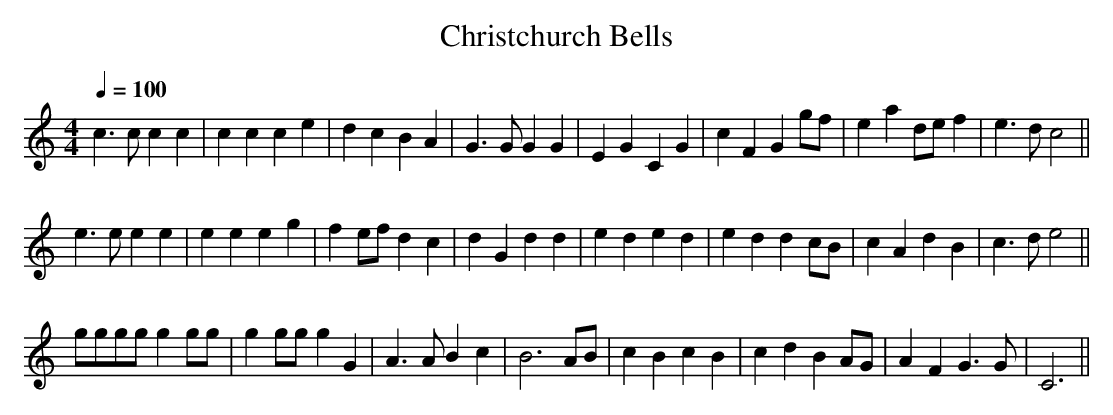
X:1
T:Christchurch Bells
M:4/4
L:1/4
Q:100
K:C
c>ccc|ccce|dcBA|G>GGG|EGCG|cFGg/2f/2|ead/2e/2f|e>dc2||!e>eee|eeeg|fe/2f/
2dc|dGdd|eded|eddc/2B/2|cAdB|c>de2||!g/2g/2/g/2g/2 g g/2g/2|g g/2g/2 gG|
A>ABc|B3 A/2B/2|cBcB|cdBA/2G/2|AFG>G|C3||
